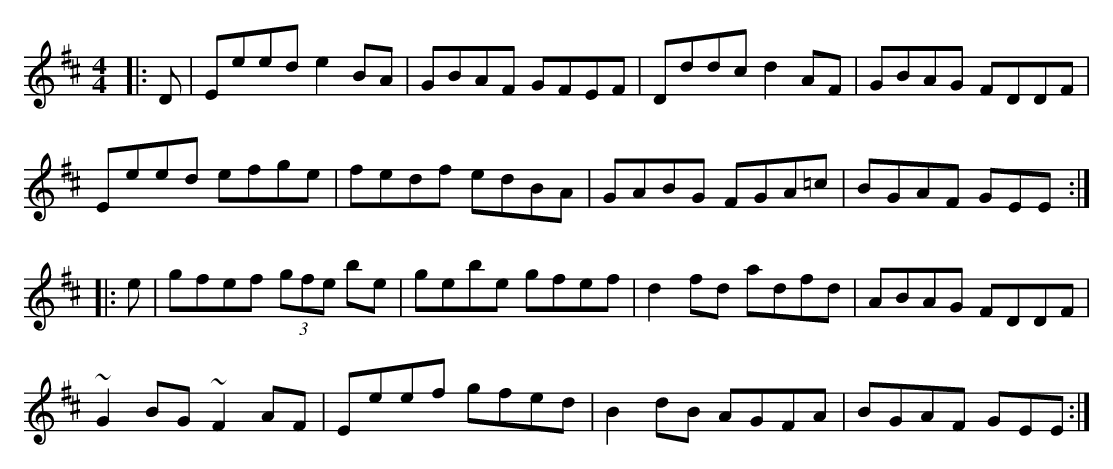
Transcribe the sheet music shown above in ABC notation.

X:1
M:4/4
K:Edor
|:D|Eeed e2 BA|GBAF GFEF|Dddc d2 AF|GBAG FDDF|
Eeed efge|fedf edBA|GABG FGA=c| BGAF GEE:|
|:e |gfef (3gfe be|gebe gfef|d2 fd adfd|ABAG FDDF|
~G2 BG ~F2 AF|Eeef gfed|B2 dB AGFA| BGAF GEE:|
